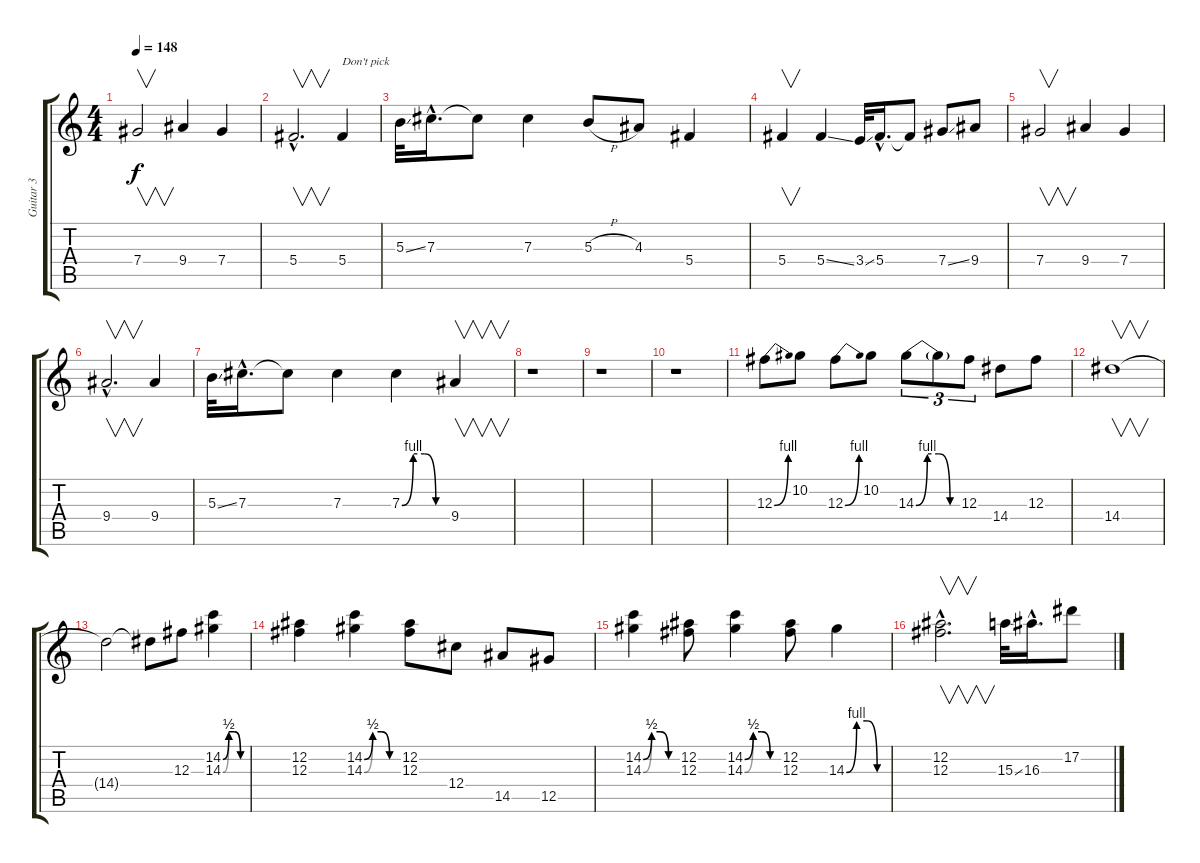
\track ("Guitar 3" "Guitar 3") {instrument distortionguitar}
\staff {score tabs}
\tuning (Eb4 Bb3 Gb3 Db3 Ab2 Eb2) {hide}
\ts (4 4)
\tempo 148
\clef g2
\ks c
7.4.2{v dy f} 9.4.4 7.4.4 |
5.4{hac}.2{v d} 5.4.4{txt "Don't pick"} |
5.3{ss}.32 7.3{hac}.16{d} 7.3{t}.8 7.3.4 5.3{h}.8 4.3.8 5.4.4 |
5.4.4{v} 5.4{ss}.4 3.4{ss}.32 5.4{hac}.16{d} 5.4{t}.8 7.4{ss}.8 9.4.8 |
7.4.2{v} 9.4.4 7.4.4 |
9.4{hac}.2{v d} 9.4.4 |
5.3{ss}.32 7.3{hac}.16{d} 7.3{t}.8 7.3.4 7.3{be (custom 0 0 15 4 30 4 45 0 60 0)}.4 9.4.4{v} |
r.1 |
r.1 |
r.1 |
12.3{be (bend 0 0 60 4)}.8 10.2.8 12.3{be (bend 0 0 60 4)}.8 10.2.8 14.3{be (custom 0 0 15 4 30 4 45 0 60 0)}.8{tu (3 2)} 14.3{t}.8{tu (3 2)} 12.3.8{tu (3 2)} 14.4.8 12.3.8 |
14.4.1{v} |
14.4{t}.2 14.4{t}.8 12.3.8 (14.2{be (custom 0 0 15 2 30 2 45 0 60 0)} 14.3{be (custom 0 0 15 2 30 2 45 0 60 0)}).4 |
(12.2 12.3).4 (14.2{be (custom 0 0 15 2 30 2 45 0 60 0)} 14.3{be (custom 0 0 15 2 30 2 45 0 60 0)}).4 (12.2 12.3).8 12.4.8 14.5.8 12.5.8 |
(14.2{be (custom 0 0 15 2 30 2 45 0 60 0)} 14.3{be (custom 0 0 15 2 30 2 45 0 60 0)}).4 (12.2 12.3).8 (14.2{be (custom 0 0 15 2 30 2 45 0 60 0)} 14.3{be (custom 0 0 15 2 30 2 45 0 60 0)}).4 (12.2 12.3).8 14.3{be (custom 0 0 15 4 30 4 45 0 60 0)}.4 |
(12.2{hac} 12.3{hac}).2{v d} 15.3{ss}.32 16.3{hac}.16{d} 17.2.8
